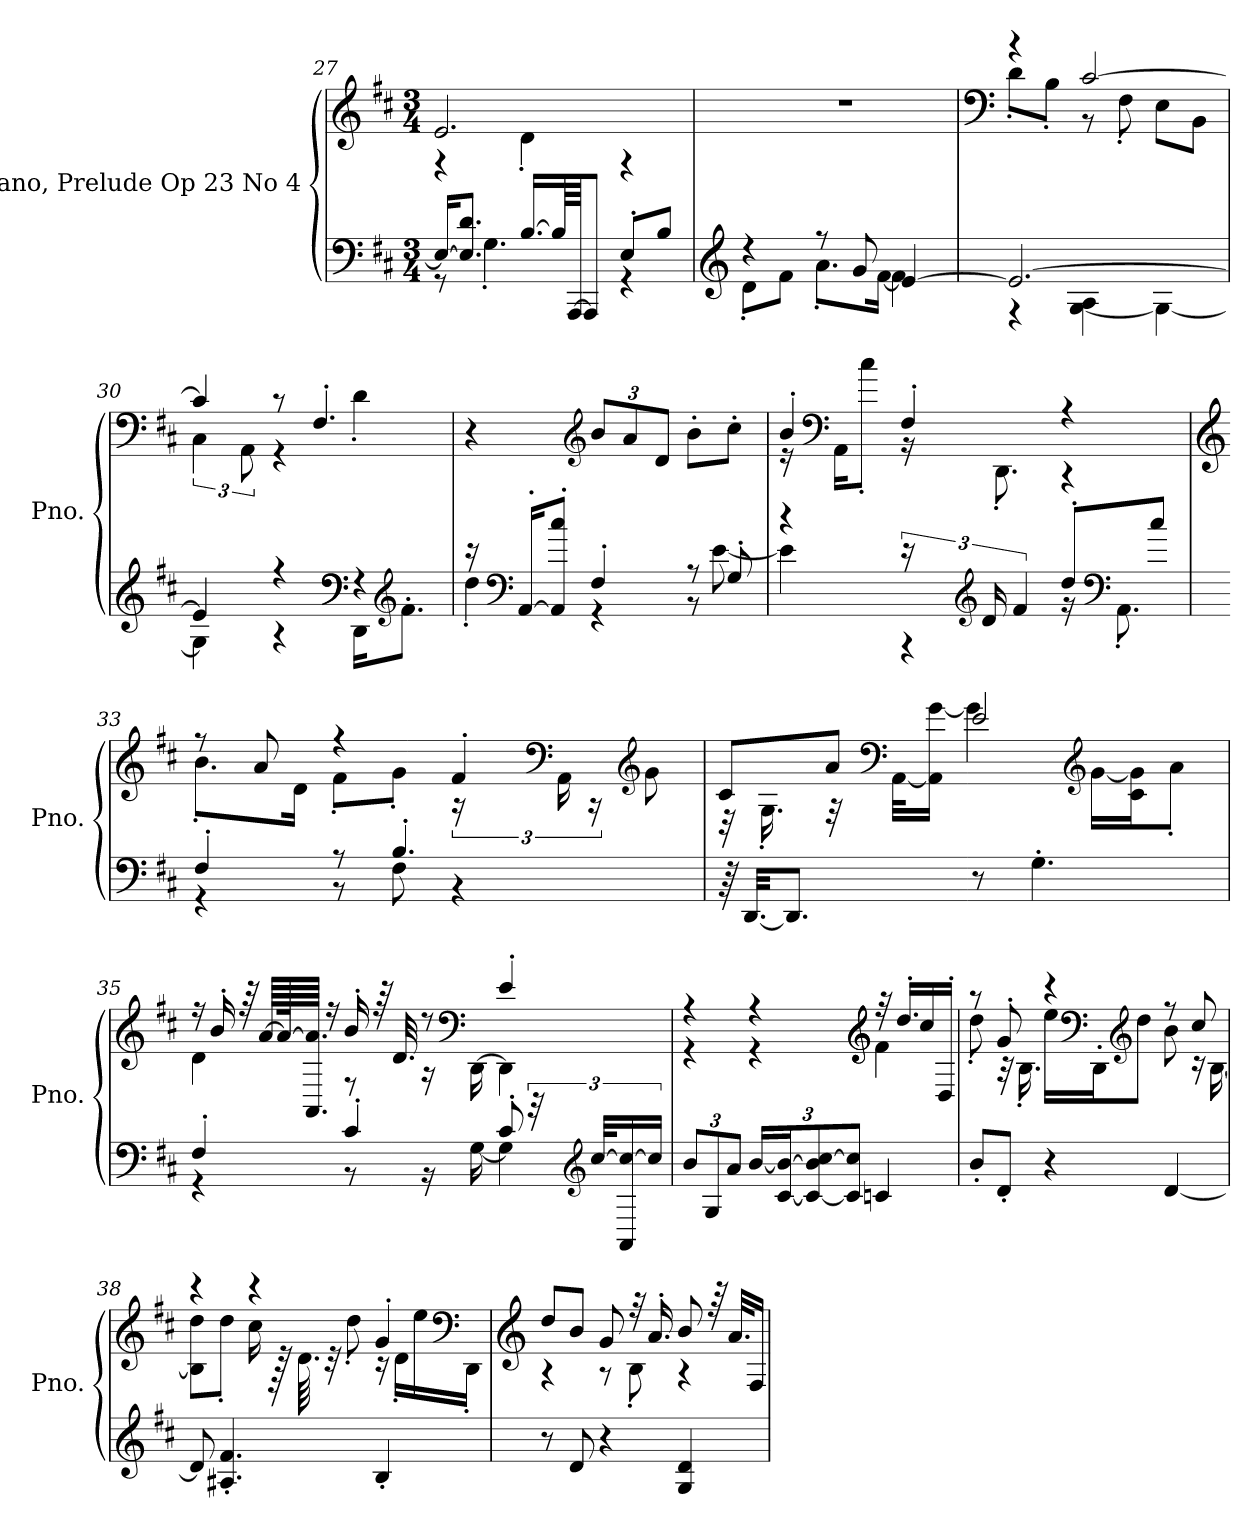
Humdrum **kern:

**kern	**kern
*part1	*part1
*staff2	*staff1
*I"Piano, Prelude Op 23 No 4	*
*I'Pno.	*
*clefF4	*clefG2
*k[f#c#]	*k[f#c#]
*M3/4	*M3/4
=27	=27
*^	*^
16E/KL_	8r	2.e/	4r
8.E/] 8.d/J	.	.	.
.	4.G'\	.	.
[16.B/LL	.	.	4d'\
64B/LL]	.	.	.
[64AAA/JJJ	.	.	.
8AAA/J]	.	.	.
8E'/L	4r	.	4r
8B/J	.	.	.
*	*	*v	*v
!!LO:LB:g=z
=28	=28	=28
*clefG2	*	*
4r	8d'\L	2.r
.	8f#\J	.
8r	8.a'\L	.
8g/	.	.
.	[16f#\Jk	.
[4e/	4f#\]	.
=29	=29	=29
*	*	*clefF4
*	*	*^
2.e/_	4r	4r	8d'\L
.	.	.	8B'\J
.	[4G\ 4A\	[2c#/	8r
.	.	.	8F#'\
.	4G\_	.	8E\L
.	.	.	8BB\J
=30	=30	=30	=30
4e/]	4G\]	4c#/]	6C#\
.	.	.	12AA\
4r	4r	8r	4r
.	.	4.F#'/	.
*clefF4	*	*	*
4r	16DD\KL	.	4d'\
*clefG2	*	*	*
.	8.f#'\J	.	.
*	*	*v	*v
=31	=31	=31
16r	4dd'\	4r
*clefF4	*	*
[16AA'/KL	.	.
8AA/]' 8cc#/'J	.	.
*	*	*clefG2
*	*	*Xbrackettup
4F#'/	4r	12b/L
.	.	12a/
.	.	12d/J
8r	8r	8b'\L
8G'/	[8e\	8cc#'\J
!!LO:LB:g=z
=32	=32	=32
*	*	*^
4r	4e\]	4b'/	16r
*	*	*clefF4	*
.	.	.	16AA\KL
.	.	.	8cc#'\J
24r	4r	4F#'/	16r
*clefG2	*	*	*
24d/	.	.	.
.	.	.	8.DD'\
6f#/	.	.	.
8dd'/L	16r	4r	4r
*clefF4	*	*	*
.	8.AA'\	.	.
8cc#/J	.	.	.
=33	=33	=33	=33
*	*	*clefG2	*
4F#'/	4r	8r	8.b'\L
.	.	8a/	.
.	.	.	16d\Jk
8r	8r	4r	8f#'\L
4.B'/	8F#\	.	8g'\J
*	*	*	*brackettup
.	4r	4f#'/	24r
*	*	*clefF4	*
.	.	.	24AA\
.	.	.	24r
*	*	*clefG2	*
.	.	.	8g\
*v	*v	*	*
!!LO:LB:g=z	!!
=34	=34	=34
64r	8c#/L	32r
[32.DD/KKL	.	.
.	.	16.G'\
8.DD/J]	.	.
.	8a/J	32r
*	*clefF4	*
.	.	[32AA\KLL
.	.	16AA\] [16g\JJ
8r	2e/	4g\]
4.G'\	.	.
*	*clefG2	*
.	.	[16g\LL
.	.	16c#\ 16g\]J
.	.	8a'\J
=35	=35	=35
*^	*	*
4F#'/	4r	16r	4d\
.	.	16b'/	.
.	.	64r	.
.	.	[64a/LLLL	.
.	.	128a/K_	.
.	.	64.AA/ 64.a/]JJJJ	.
.	.	16r	.
4c#'/	8r	16b'/	8r
.	.	64r	.
.	.	32.d/	.
.	16r	8r	16r
*	*	*clefF4	*
.	[16G\	.	[16DD\
8c#'/	4G\]	4e'/	4DD\]
48r	.	.	.
*clefG2	*	*	*
[48cc#/KLL	.	.	.
24AA/ 24cc#/_	.	.	.
24cc#/JJ]	.	.	.
*v	*v	*	*
!!LO:PB:g=z	!!
=36	=36	=36
*Xbrackettup	*	*
12b/L	4r	4r
12G/	.	.
12a/J	.	.
[24b/LL	4r	4r
[24c#/ 24b/_J	.	.
12c#/_ 12b/] [12cc#/	.	.
12c#/] 12cc#/]J	.	.
*	*clefG2	*
4cn/	32r	4f#\
.	16.dd'/LL	.
.	16cc#/	.
.	16D'/JJ	.
=37	=37	=37
8b'/L	8r	8dd'\
8d'/J	8g'/	32r
.	.	16.B'\
4r	4r	16ee\LL
*	*clefF4	*
.	.	16DD'\J
*	*clefG2	*
.	.	8dd\J
[4d/	8r	8b\
.	8cc#/	16r
.	.	[16B\
=38	=38	=38
8d/]	4r	8B\] 8dd\L
4.A#X/' 4.f#/'	.	8dd'\J
.	4r	16cc#\
.	.	128r
.	.	64.d\
.	.	32r
.	.	8dd'\
4B'/	4g'/	16r
.	.	16d'\LL
.	.	16ee\
*	*clefF4	*
.	.	16DD'\JJ
!!LO:LB:g=z	!!
=39	=39	=39
*	*clefG2	*
8r	8dd/L	4r
8d/	8b/J	.
4r	8g/	8r
.	32r	8B'\
.	16.a'/	.
4G/ 4d/	8b/	4r
.	64r	.
.	32.a/KLL	.
.	16F#/JJ	.
*	*v	*v
=	=
*-	*-
